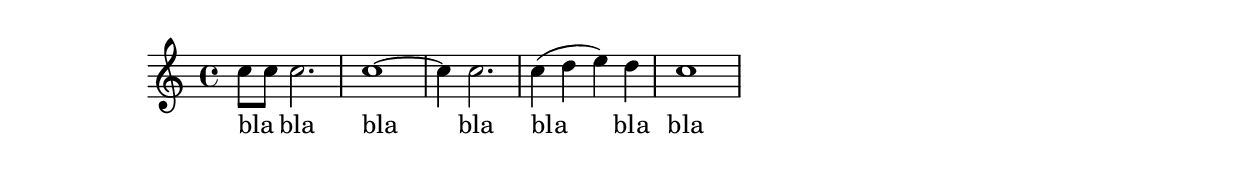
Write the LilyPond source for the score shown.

\version "2.11.51"
\header {

    texidoc = "Lyrics in MIDI are aligned to ties and beams:
this examples causes no bar checks in MIDI.
"


    }
\score {

    <<\relative c'' \new Voice =  A {
	\autoBeamOff
	c8[ c] c2.
	c1~c4 c2.
	c4 ( d e) d
	c1

    }
    \lyricsto "A" \lyrics { bla bla | bla bla | bla bla | bla }
    >>
    \layout {}
      \midi {}
    }
